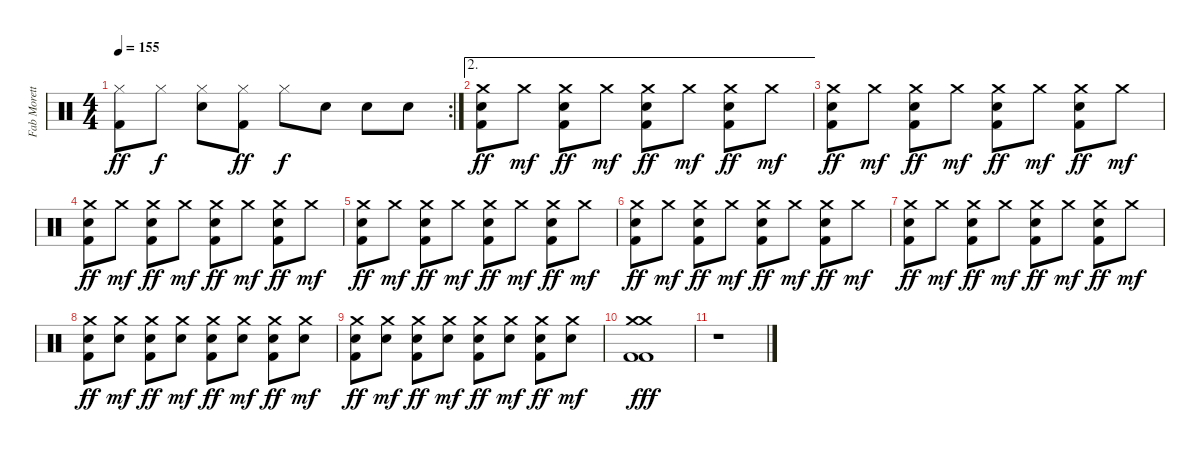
\track ("Fab Moretti" "Fab Morett") {instrument percussion}
\staff {score}
\articulation defaults
\rc 2
\ts (4 4)
\tempo 155
\clef neutral
\ks c
("Hi-Hat (closed)" "Kick (hit) 2").8{dy ff} "Hi-Hat (closed)".8{dy f} ("Hi-Hat (closed)" "Electric Snare (hit)").8 ("Hi-Hat (closed)" "Kick (hit) 2").8{dy ff} "Hi-Hat (closed)".8{dy f} "Electric Snare (hit)".8 "Electric Snare (hit)".8 "Electric Snare (hit)".8 |
\ae 2
("Crash medium (hit)" "Electric Snare (hit)" "Kick (hit) 2").8{dy ff} "Crash medium (hit)".8{dy mf} ("Crash medium (hit)" "Electric Snare (hit)" "Kick (hit) 2").8{dy ff} "Crash medium (hit)".8{dy mf} ("Crash medium (hit)" "Electric Snare (hit)" "Kick (hit) 2").8{dy ff} "Crash medium (hit)".8{dy mf} ("Crash medium (hit)" "Electric Snare (hit)" "Kick (hit) 2").8{dy ff} "Crash medium (hit)".8{dy mf} |
("Crash medium (hit)" "Electric Snare (hit)" "Kick (hit) 2").8{dy ff} "Crash medium (hit)".8{dy mf} ("Crash medium (hit)" "Electric Snare (hit)" "Kick (hit) 2").8{dy ff} "Crash medium (hit)".8{dy mf} ("Crash medium (hit)" "Electric Snare (hit)" "Kick (hit) 2").8{dy ff} "Crash medium (hit)".8{dy mf} ("Crash medium (hit)" "Electric Snare (hit)" "Kick (hit) 2").8{dy ff} "Crash medium (hit)".8{dy mf} |
("Crash medium (hit)" "Electric Snare (hit)" "Kick (hit) 2").8{dy ff} "Crash medium (hit)".8{dy mf} ("Crash medium (hit)" "Electric Snare (hit)" "Kick (hit) 2").8{dy ff} "Crash medium (hit)".8{dy mf} ("Crash medium (hit)" "Electric Snare (hit)" "Kick (hit) 2").8{dy ff} "Crash medium (hit)".8{dy mf} ("Crash medium (hit)" "Electric Snare (hit)" "Kick (hit) 2").8{dy ff} "Crash medium (hit)".8{dy mf} |
("Crash medium (hit)" "Electric Snare (hit)" "Kick (hit) 2").8{dy ff} "Crash medium (hit)".8{dy mf} ("Crash medium (hit)" "Electric Snare (hit)" "Kick (hit) 2").8{dy ff} "Crash medium (hit)".8{dy mf} ("Crash medium (hit)" "Electric Snare (hit)" "Kick (hit) 2").8{dy ff} "Crash medium (hit)".8{dy mf} ("Crash medium (hit)" "Electric Snare (hit)" "Kick (hit) 2").8{dy ff} "Crash medium (hit)".8{dy mf} |
("Crash medium (hit)" "Electric Snare (hit)" "Kick (hit) 2").8{dy ff} "Crash medium (hit)".8{dy mf} ("Crash medium (hit)" "Electric Snare (hit)" "Kick (hit) 2").8{dy ff} "Crash medium (hit)".8{dy mf} ("Crash medium (hit)" "Electric Snare (hit)" "Kick (hit) 2").8{dy ff} "Crash medium (hit)".8{dy mf} ("Crash medium (hit)" "Electric Snare (hit)" "Kick (hit) 2").8{dy ff} "Crash medium (hit)".8{dy mf} |
("Crash medium (hit)" "Electric Snare (hit)" "Kick (hit) 2").8{dy ff} "Crash medium (hit)".8{dy mf} ("Crash medium (hit)" "Electric Snare (hit)" "Kick (hit) 2").8{dy ff} "Crash medium (hit)".8{dy mf} ("Crash medium (hit)" "Electric Snare (hit)" "Kick (hit) 2").8{dy ff} "Crash medium (hit)".8{dy mf} ("Crash medium (hit)" "Electric Snare (hit)" "Kick (hit) 2").8{dy ff} "Crash medium (hit)".8{dy mf} |
("Crash medium (hit)" "Electric Snare (hit)" "Kick (hit) 2").8{dy ff} ("Crash medium (hit)" "Electric Snare (hit)").8{dy mf} ("Crash medium (hit)" "Electric Snare (hit)" "Kick (hit) 2").8{dy ff} ("Crash medium (hit)" "Electric Snare (hit)").8{dy mf} ("Crash medium (hit)" "Electric Snare (hit)" "Kick (hit) 2").8{dy ff} ("Crash medium (hit)" "Electric Snare (hit)").8{dy mf} ("Crash medium (hit)" "Electric Snare (hit)" "Kick (hit) 2").8{dy ff} ("Crash medium (hit)" "Electric Snare (hit)").8{dy mf} |
("Crash medium (hit)" "Electric Snare (hit)" "Kick (hit) 2").8{dy ff} ("Crash medium (hit)" "Electric Snare (hit)").8{dy mf} ("Crash medium (hit)" "Electric Snare (hit)" "Kick (hit) 2").8{dy ff} ("Crash medium (hit)" "Electric Snare (hit)").8{dy mf} ("Crash medium (hit)" "Electric Snare (hit)" "Kick (hit) 2").8{dy ff} ("Crash medium (hit)" "Electric Snare (hit)").8{dy mf} ("Crash medium (hit)" "Electric Snare (hit)" "Kick (hit) 2").8{dy ff} ("Crash medium (hit)" "Electric Snare (hit)").8{dy mf} |
("Crash medium (hit)" "Crash medium (hit)" "Kick (hit) 2" "Kick (hit) 2").1{dy fff} |
r.1
